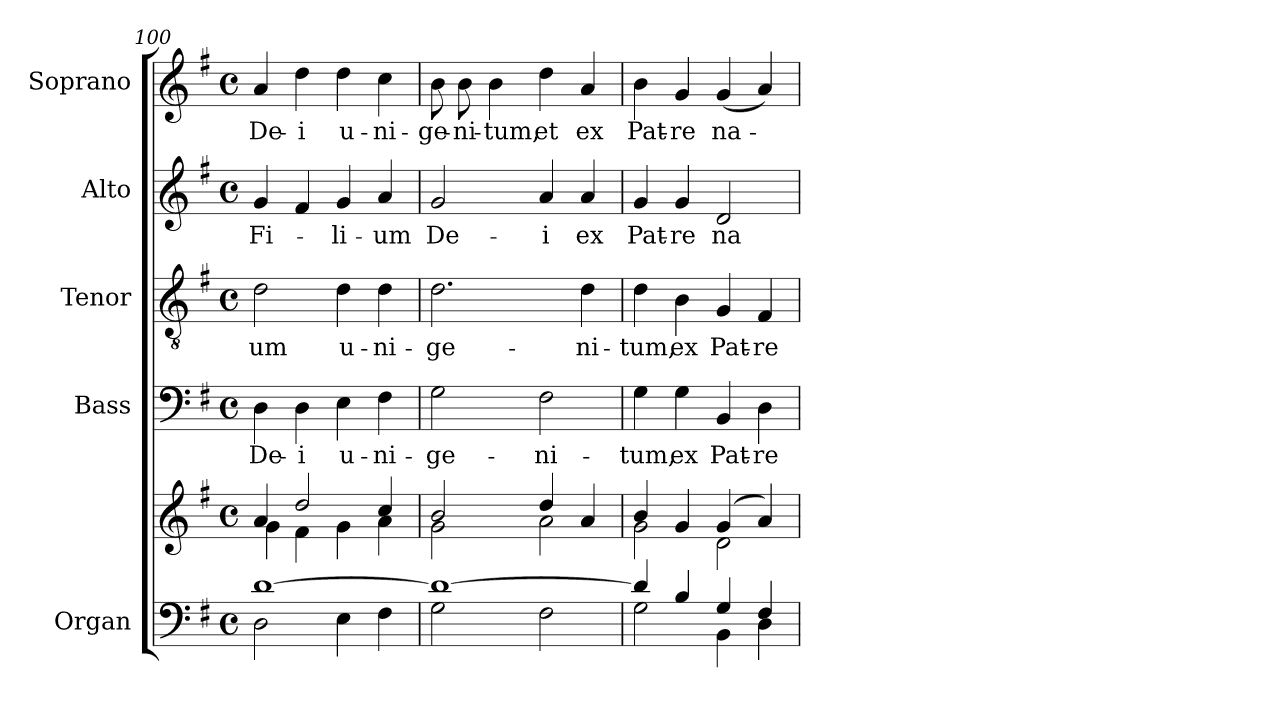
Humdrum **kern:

**kern	**kern	**kern	**text	**kern	**text	**kern	**text	**kern	**text
*part5	*part5	*part4	*part4	*part3	*part3	*part2	*part2	*part1	*part1
*staff6	*staff5	*staff4	*staff4	*staff3	*staff3	*staff2	*staff2	*staff1	*staff1
*I"Organ	*	*I"Bass	*	*I"Tenor	*	*I"Alto	*	*I"Soprano	*
*I'Org.	*	*I'B.	*	*I'T.	*	*I'A.	*	*I'S.	*
*clefF4	*clefG2	*clefF4	*	*clefGv2	*	*clefG2	*	*clefG2	*
*k[f#]	*k[f#]	*k[f#]	*	*k[f#]	*	*k[f#]	*	*k[f#]	*
*G:	*G:	*G:	*	*G:	*	*G:	*	*G:	*
*M4/4	*M4/4	*M4/4	*	*M4/4	*	*M4/4	*	*M4/4	*
*met(c)	*met(c)	*met(c)	*	*met(c)	*	*met(c)	*	*met(c)	*
=100	=100	=100	=100	=100	=100	=100	=100	=100	=100
*^	*^	*	*	*	*	*	*	*	*
!	!	!	!	!	!LO:LY:b	!	!LO:LY:b	!	!LO:LY:b	!	!LO:LY:b
[1d	2D\	4a/	4g\	4D\	De-	2d\	-um	4g/	Fi-	4a/	De-
!	!	!	!	!	!LO:LY:b	!	!	!	!	!	!LO:LY:b
.	.	2dd/	4f#\	4D\	-i	.	.	4f#/	.	4dd\	-i
!	!	!	!	!	!LO:LY:b	!	!LO:LY:b	!	!LO:LY:b	!	!LO:LY:b
.	4E\	.	4g\	4E\	u-	4d\	u-	4g/	-li-	4dd\	u-
!	!	!	!	!	!LO:LY:b	!	!LO:LY:b	!	!LO:LY:b	!	!LO:LY:b
.	4F#\	4cc/	4a\	4F#\	-ni-	4d\	-ni-	4a/	-um	4cc\	-ni-
=101	=101	=101	=101	=101	=101	=101	=101	=101	=101	=101	=101
!	!	!	!	!	!LO:LY:b	!	!LO:LY:b	!	!LO:LY:b	!	!LO:LY:b
1d_	2G\	2b/	2g\	2G\	-ge-	2.d\	-ge-	2g/	De-	8b\	-ge-
!	!	!	!	!	!	!	!	!	!	!	!LO:LY:b
.	.	.	.	.	.	.	.	.	.	8b\	-ni-
!	!	!	!	!	!	!	!	!	!	!	!LO:LY:b
.	.	.	.	.	.	.	.	.	.	4b\	-tum,
!	!	!	!	!	!LO:LY:b	!	!	!	!LO:LY:b	!	!LO:LY:b
.	2F#\	4dd/	2a\	2F#\	-ni-	.	.	4a/	-i	4dd\	et
!	!	!	!	!	!	!	!LO:LY:b	!	!LO:LY:b	!	!LO:LY:b
.	.	4a/	.	.	.	4d\	-ni-	4a/	ex	4a/	ex
=102	=102	=102	=102	=102	=102	=102	=102	=102	=102	=102	=102
!	!	!	!	!	!LO:LY:b	!	!LO:LY:b	!	!LO:LY:b	!	!LO:LY:b
4d/]	2G\	4b/	2g\	4G\	-tum,	4d\	-tum,	4g/	Pat-	4b\	Pat-
!	!	!	!	!	!LO:LY:b	!	!LO:LY:b	!	!LO:LY:b	!	!LO:LY:b
4B/	.	4g/	.	4G\	ex	4B\	ex	4g/	-re	4g/	-re
!	!	!	!	!	!LO:LY:b	!	!LO:LY:b	!	!LO:LY:b	!	!LO:LY:b
4G/	4BB\	(>4g/	2d\	4BB/	Pat-	4G/	Pat-	2d/	na-	(<4g/	na-
!	!	!	!	!	!LO:LY:b	!	!LO:LY:b	!	!	!	!
4F#/	4D\	4a/)	.	4D\	-re	4F#/	-re	.	.	4a/)	.
*v	*v	*	*	*	*	*	*	*	*	*	*
*	*v	*v	*	*	*	*	*	*	*	*
=	=	=	=	=	=	=	=	=	=
*-	*-	*-	*-	*-	*-	*-	*-	*-	*-
